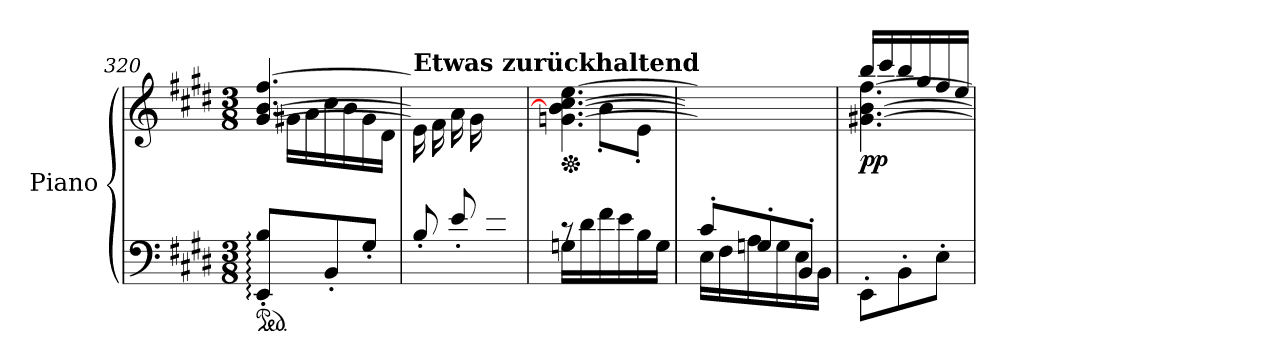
**kern	**kern	**dynam
*part1	*part1	*part1
*staff2	*staff1	*staff1/2
*I"Piano	*	*
*I'Pno.	*	*
*clefF4	*clefG2	*
*k[f#c#g#d#]	*k[f#c#g#d#]	*
*M3/8	*M3/8	*
*ped	*	*
=320	=320	=320
*	*^	*
8EE/:' 8B/:'L	[4.g#/ [4.b/ [4.ff#/	16g#X\LL	.
.	.	16a\	.
8BB'/	.	16cc#\	.
.	.	16b\	.
8G#'/J	.	16g#\	.
.	.	16d#\JJ	.
=321	=321	=321	=321
*^	*	*^	*
!	!	!LO:TX:a:B:t=Etwas zurückhaltend	!	!	!
4ryy	8B'/L	4.g#\yy] 4.b\yy_ 4.ff#\yy]	16e\LL	4ryy	.
.	.	.	16f#\	.	.
.	8e'/	.	16a\	.	.
.	.	.	16g#\	.	.
16e/	8ryy	.	8ryy	8b'\J	.
16B/JJ	.	.	.	.	.
*	*	*v	*v	*v	*
!!LO:LB:g=z
=322	=322	=322	=322
*	*	*Xped	*
*	*	*^	*
8rc	16Gn\LL	[4.gn\ 4.b\_ [4.cc#\ [4.ee\	8ryy	.
.	16d#\	.	.	.
4ryy	16f#\	.	8b'\L	.
.	16e\	.	.	.
.	16B\	.	8e'\J	.
.	16G\JJ	.	.	.
*	*	*v	*v	*
=323	=323	=323	=323
8c#'/L	16E\LL	4.g\yy] 4.b\yy] 4.cc#\yy] 4.ee\yy]	.
.	16F#\	.	.
8Gn'/	16A\	.	.
.	16G\	.	.
8BB'/J	16E\	.	.
.	16BB\JJ	.	.
=324	=324	=324	=324
*	*	*^	*
!	!	!	!	!LO:DY:b
8EE'\L	4ryy	[4.g#X\ [4.b\ [4.ff#\	16bb/LL	pp
.	.	.	16ccc#/	.
8BB'\	.	.	16bb/	.
.	.	.	16gg#/	.
8E'\J	8ff#\yy	.	16ff#/	.
.	.	.	16ee/JJ	.
*v	*v	*	*	*
*	*v	*v	*
=	=	=
*-	*-	*-
